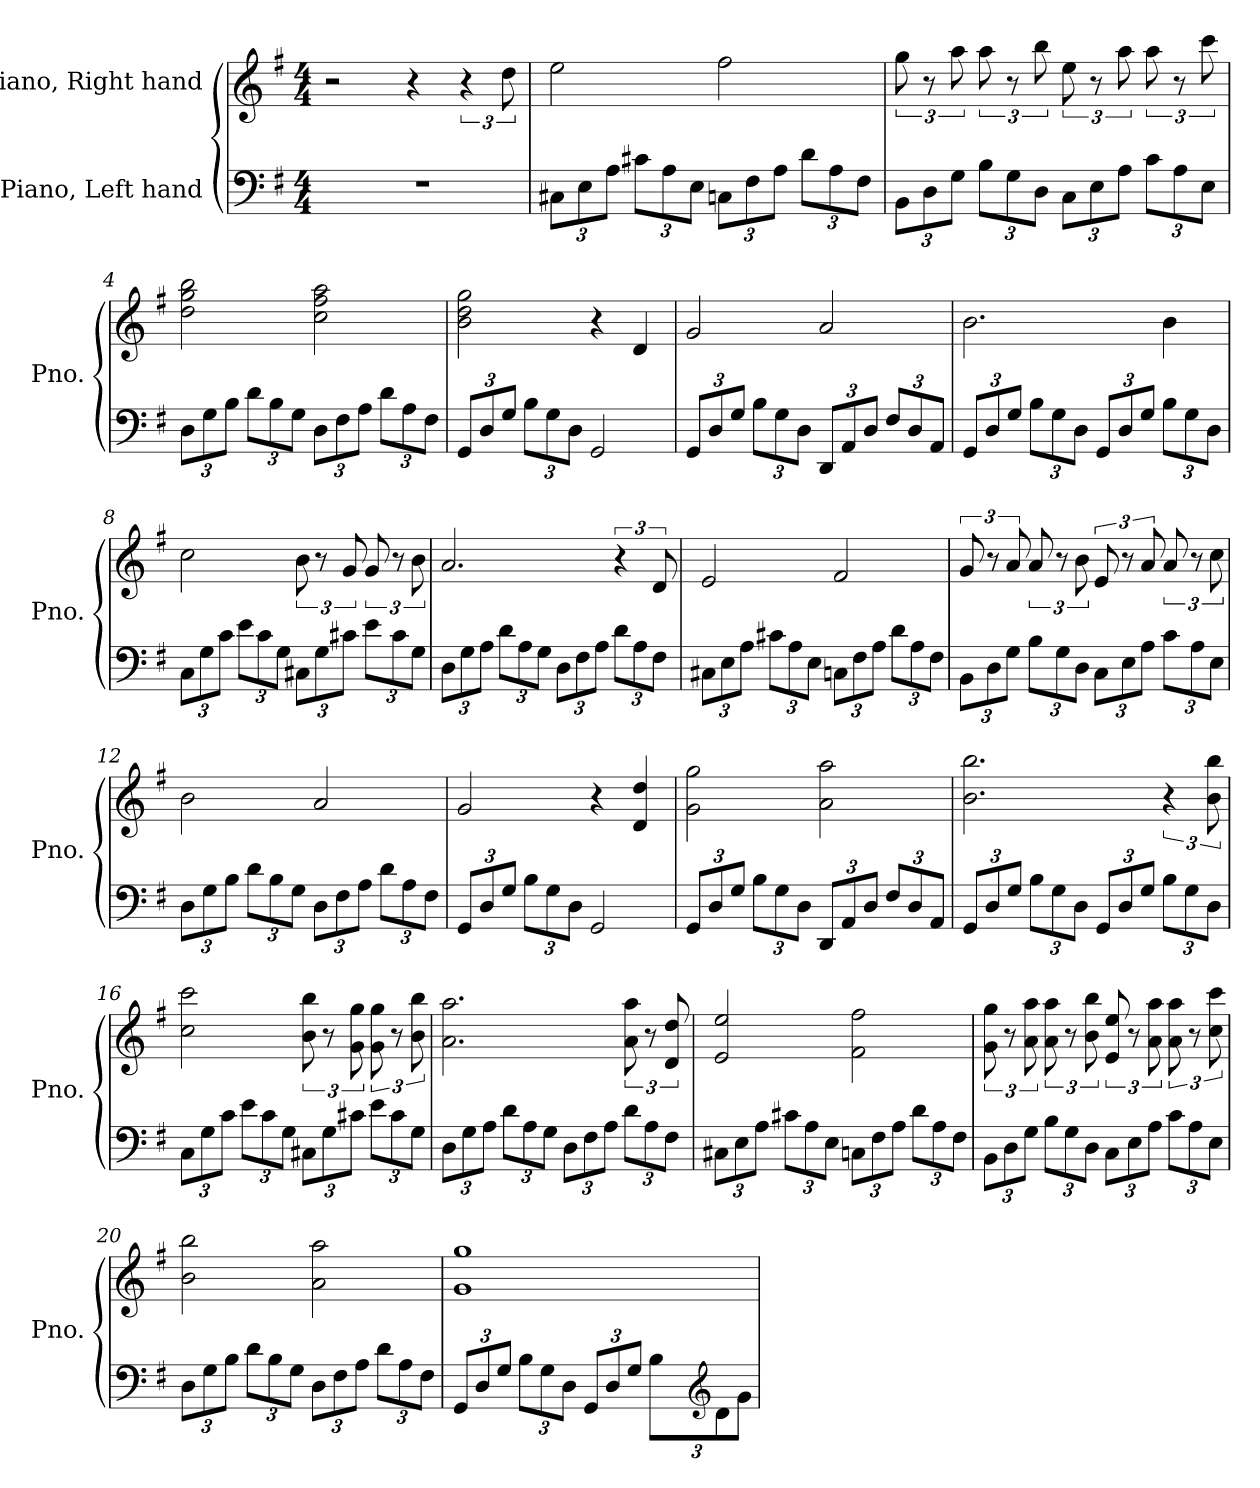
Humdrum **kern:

**kern	**kern
*part2	*part1
*staff2	*staff1
*I"Piano, Left hand	*I"Piano, Right hand
*I'Pno.	*I'Pno.
*clefF4	*clefG2
*k[f#]	*k[f#]
*M4/4	*M4/4
*MM60	*MM60
=1	=1
1r	2r
.	4r
.	6r
.	12dd\
=2	=2
*Xbrackettup	*
12C#X\L	2ee\
12E\	.
12A\J	.
12c#X\L	.
12A\	.
12E\J	.
12Cn\L	2ff#\
12F#\	.
12A\J	.
12d\L	.
12A\	.
12F#\J	.
=3	=3
12BB\L	12gg\
12D\	12r
12G\J	12aa\
12B\L	12aa\
12G\	12r
12D\J	12bb\
12C\L	12ee\
12E\	12r
12A\J	12aa\
12c\L	12aa\
12A\	12r
12E\J	12ccc\
!!LO:LB:g=z
=4	=4
12D\L	2dd\ 2gg\ 2bb\
12G\	.
12B\J	.
12d\L	.
12B\	.
12G\J	.
12D\L	2cc\ 2ff#\ 2aa\
12F#\	.
12A\J	.
12d\L	.
12A\	.
12F#\J	.
=5	=5
12GG/L	2b\ 2dd\ 2gg\
12D/	.
12G/J	.
12B\L	.
12G\	.
12D\J	.
2GG/	4r
.	4d/
=6	=6
12GG/L	2g/
12D/	.
12G/J	.
12B\L	.
12G\	.
12D\J	.
12DD/L	2a/
12AA/	.
12D/J	.
12F#/L	.
12D/	.
12AA/J	.
=7	=7
12GG/L	2.b\
12D/	.
12G/J	.
12B\L	.
12G\	.
12D\J	.
12GG/L	.
12D/	.
12G/J	.
12B\L	4b\
12G\	.
12D\J	.
!!LO:LB:g=z
=8	=8
12C\L	2cc\
12G\	.
12c\J	.
12e\L	.
12c\	.
12G\J	.
12C#X\L	12b\
12G\	12r
12c#X\J	12g/
12e\L	12g/
12c#\	12r
12G\J	12b\
=9	=9
12D\L	2.a/
12G\	.
12A\J	.
12d\L	.
12A\	.
12G\J	.
12D\L	.
12F#\	.
12A\J	.
12d\L	6r
12A\	.
12F#\J	12d/
=10	=10
12C#X\L	2e/
12E\	.
12A\J	.
12c#X\L	.
12A\	.
12E\J	.
12Cn\L	2f#/
12F#\	.
12A\J	.
12d\L	.
12A\	.
12F#\J	.
!!LO:LB:g=z
=11	=11
12BB\L	12g/
12D\	12r
12G\J	12a/
12B\L	12a/
12G\	12r
12D\J	12b\
12C\L	12e/
12E\	12r
12A\J	12a/
12c\L	12a/
12A\	12r
12E\J	12cc\
=12	=12
12D\L	2b\
12G\	.
12B\J	.
12d\L	.
12B\	.
12G\J	.
12D\L	2a/
12F#\	.
12A\J	.
12d\L	.
12A\	.
12F#\J	.
=13	=13
12GG/L	2g/
12D/	.
12G/J	.
12B\L	.
12G\	.
12D\J	.
2GG/	4r
.	4d/ 4dd/
!!LO:LB:g=z
=14	=14
12GG/L	2g\ 2gg\
12D/	.
12G/J	.
12B\L	.
12G\	.
12D\J	.
12DD/L	2a\ 2aa\
12AA/	.
12D/J	.
12F#/L	.
12D/	.
12AA/J	.
=15	=15
12GG/L	2.b\ 2.bb\
12D/	.
12G/J	.
12B\L	.
12G\	.
12D\J	.
12GG/L	.
12D/	.
12G/J	.
12B\L	6r
12G\	.
12D\J	12b\ 12bb\
=16	=16
12C\L	2cc\ 2ccc\
12G\	.
12c\J	.
12e\L	.
12c\	.
12G\J	.
12C#X\L	12b\ 12bb\
12G\	12r
12c#X\J	12g\ 12gg\
12e\L	12g\ 12gg\
12c#\	12r
12G\J	12b\ 12bb\
!!LO:LB:g=z
=17	=17
12D\L	2.a\ 2.aa\
12G\	.
12A\J	.
12d\L	.
12A\	.
12G\J	.
12D\L	.
12F#\	.
12A\J	.
12d\L	12a\ 12aa\
12A\	12r
12F#\J	12d/ 12dd/
=18	=18
12C#X\L	2e/ 2ee/
12E\	.
12A\J	.
12c#X\L	.
12A\	.
12E\J	.
12Cn\L	2f#\ 2ff#\
12F#\	.
12A\J	.
12d\L	.
12A\	.
12F#\J	.
=19	=19
12BB\L	12g\ 12gg\
12D\	12r
12G\J	12a\ 12aa\
12B\L	12a\ 12aa\
12G\	12r
12D\J	12b\ 12bb\
12C\L	12e/ 12ee/
12E\	12r
12A\J	12a\ 12aa\
12c\L	12a\ 12aa\
12A\	12r
12E\J	12cc\ 12ccc\
!!LO:PB:g=z
=20	=20
12D\L	2b\ 2bb\
12G\	.
12B\J	.
12d\L	.
12B\	.
12G\J	.
12D\L	2a\ 2aa\
12F#\	.
12A\J	.
12d\L	.
12A\	.
12F#\J	.
=21	=21
12GG/L	1g 1gg
12D/	.
12G/J	.
12B\L	.
12G\	.
12D\J	.
12GG/L	.
12D/	.
12G/J	.
12B\L	.
*clefG2	*
12d\	.
12g\J	.
=	=
*-	*-
